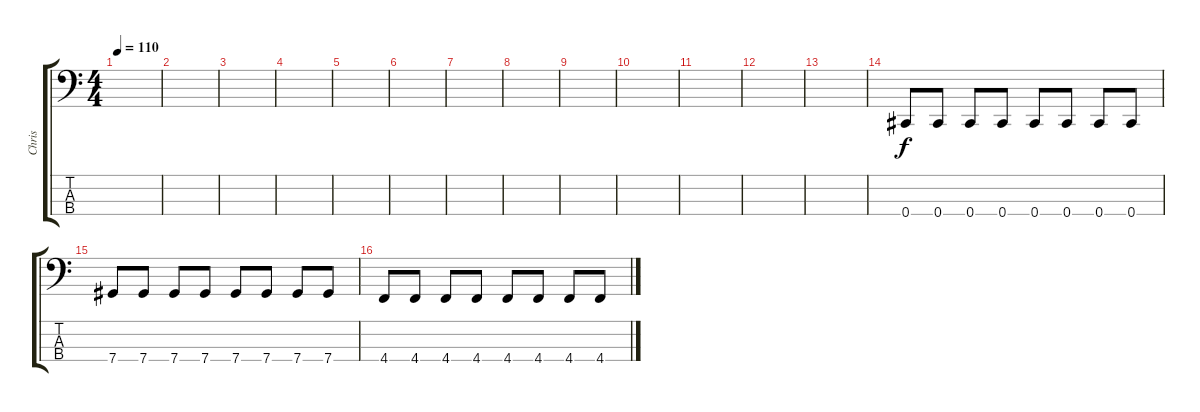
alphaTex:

\track ("Chris" "Chris") {instrument electricbasspick}
\staff {score tabs}
\tuning (Gb2 Db2 Ab1 Db1) {hide}
\ts (4 4)
\tempo 110
\clef f4
\ks c
|
|
|
|
|
|
|
|
|
|
|
|
|
0.4.8 0.4.8 0.4.8 0.4.8 0.4.8 0.4.8 0.4.8 0.4.8 |
7.4.8 7.4.8 7.4.8 7.4.8 7.4.8 7.4.8 7.4.8 7.4.8 |
4.4.8 4.4.8 4.4.8 4.4.8 4.4.8 4.4.8 4.4.8 4.4.8
